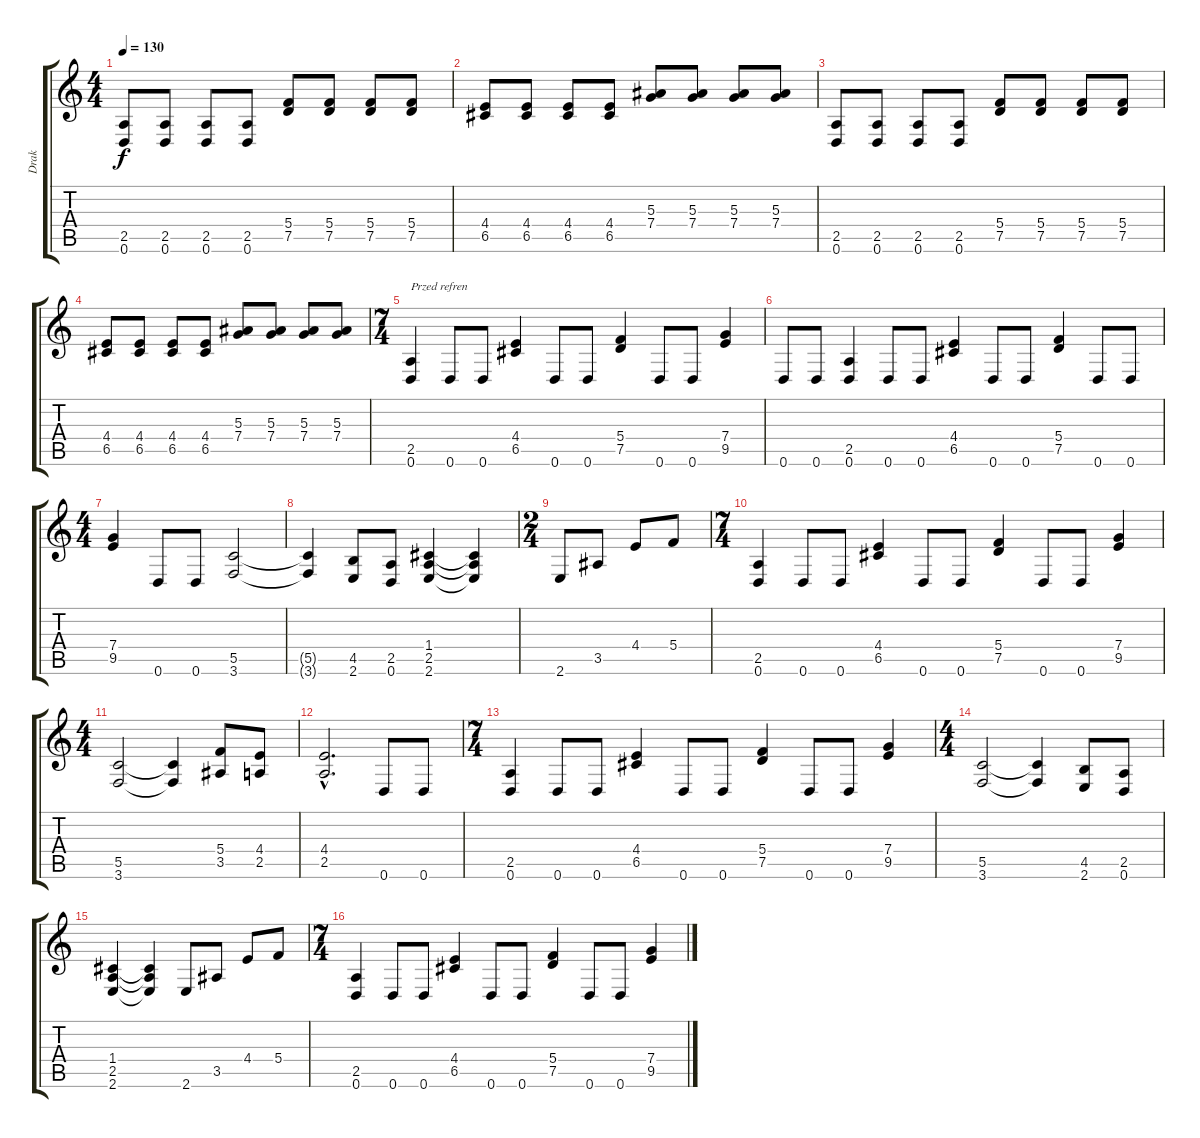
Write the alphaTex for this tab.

\track ("Drak" "Drak") {instrument distortionguitar}
\staff {score tabs}
\tuning (D4 A3 F3 C3 G2 D2) {hide}
\ts (4 4)
\tempo 130
\clef g2
\ks c
(2.5 0.6).8{dy f} (2.5 0.6).8 (2.5 0.6).8 (2.5 0.6).8 (5.4 7.5).8 (5.4 7.5).8 (5.4 7.5).8 (5.4 7.5).8 |
(4.4 6.5).8 (4.4 6.5).8 (4.4 6.5).8 (4.4 6.5).8 (5.3 7.4).8 (5.3 7.4).8 (5.3 7.4).8 (5.3 7.4).8 |
(2.5 0.6).8 (2.5 0.6).8 (2.5 0.6).8 (2.5 0.6).8 (5.4 7.5).8 (5.4 7.5).8 (5.4 7.5).8 (5.4 7.5).8 |
(4.4 6.5).8 (4.4 6.5).8 (4.4 6.5).8 (4.4 6.5).8 (5.3 7.4).8 (5.3 7.4).8 (5.3 7.4).8 (5.3 7.4).8 |
\ts (7 4)
(2.5 0.6).4{txt "Przed refren"} 0.6.8 0.6.8 (4.4 6.5).4 0.6.8 0.6.8 (5.4 7.5).4 0.6.8 0.6.8 (7.4 9.5).4 |
0.6.8 0.6.8 (2.5 0.6).4 0.6.8 0.6.8 (4.4 6.5).4 0.6.8 0.6.8 (5.4 7.5).4 0.6.8 0.6.8 |
\ts (4 4)
(7.4 9.5).4 0.6.8 0.6.8 (5.5 3.6).2 |
(5.5{t} 3.6{t}).4 (4.5 2.6).8 (2.5 0.6).8 (1.4 2.5 2.6).4 (1.4{t} 2.5{t} 2.6{t}).4 |
\ts (2 4)
2.6.8 3.5.8 4.4.8 5.4.8 |
\ts (7 4)
(2.5 0.6).4{txt " "} 0.6.8 0.6.8 (4.4 6.5).4 0.6.8 0.6.8 (5.4 7.5).4 0.6.8 0.6.8 (7.4 9.5).4 |
\ts (4 4)
(5.5 3.6).2 (5.5{t} 3.6{t}).4 (5.4 3.5).8 (4.4 2.5).8 |
(4.4{hac} 2.5{hac}).2{d} 0.6.8 0.6.8 |
\ts (7 4)
(2.5 0.6).4{txt " "} 0.6.8 0.6.8 (4.4 6.5).4 0.6.8 0.6.8 (5.4 7.5).4 0.6.8 0.6.8 (7.4 9.5).4 |
\ts (4 4)
(5.5 3.6).2 (5.5{t} 3.6{t}).4 (4.5 2.6).8 (2.5 0.6).8 |
(1.4 2.5 2.6).4 (1.4{t} 2.5{t} 2.6{t}).4 2.6.8 3.5.8 4.4.8 5.4.8 |
\ts (7 4)
(2.5 0.6).4{txt " "} 0.6.8 0.6.8 (4.4 6.5).4 0.6.8 0.6.8 (5.4 7.5).4 0.6.8 0.6.8 (7.4 9.5).4
